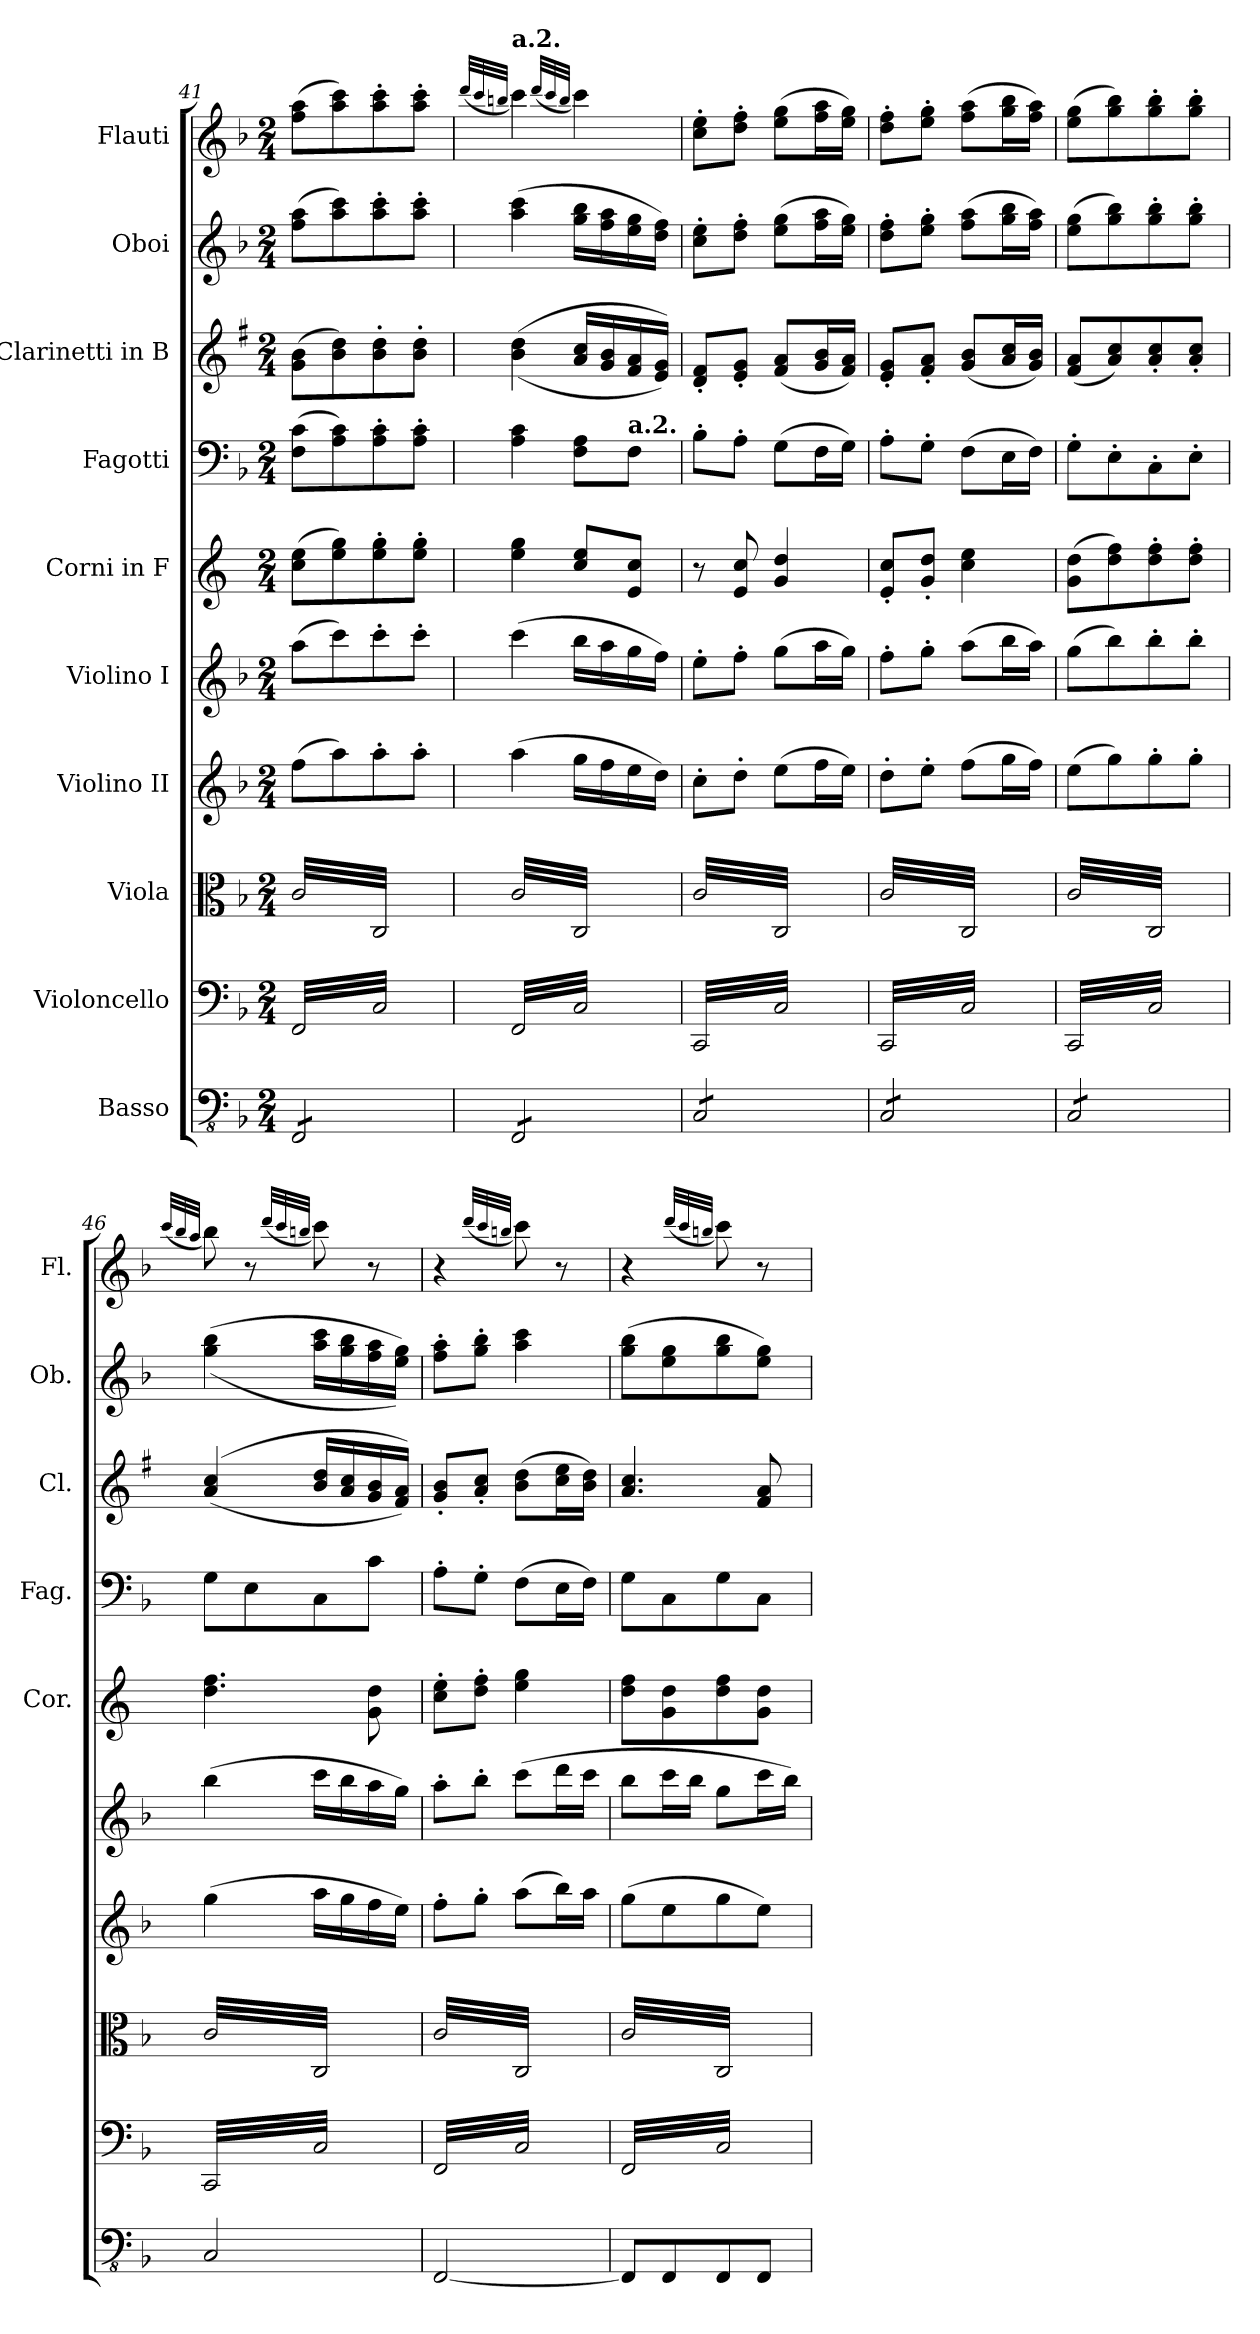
**kern	**kern	**kern	**kern	**kern	**kern	**kern	**kern	**kern	**kern
*part10	*part9	*part8	*part7	*part6	*part5	*part4	*part3	*part2	*part1
*staff10	*staff9	*staff8	*staff7	*staff6	*staff5	*staff4	*staff3	*staff2	*staff1
*I"Basso	*I"Violoncello	*I"Viola	*I"Violino II	*I"Violino I	*I"Corni in F	*I"Fagotti	*I"Clarinetti in B	*I"Oboi	*I"Flauti
*	*	*	*	*	*I'Cor.	*I'Fag.	*I'Cl.	*I'Ob.	*I'Fl.
*clefFv4	*clefF4	*clefC3	*clefG2	*clefG2	*clefG2	*clefF4	*clefG2	*clefG2	*clefG2
*	*	*	*	*	*ITrd4c7	*	*ITrd1c2	*	*
*k[b-]	*k[b-]	*k[b-]	*k[b-]	*k[b-]	*k[b-]	*k[b-]	*k[b-]	*k[b-]	*k[b-]
*M2/4	*M2/4	*M2/4	*M2/4	*M2/4	*M2/4	*M2/4	*M2/4	*M2/4	*M2/4
=41	=41	=41	=41	=41	=41	=41	=41	=41	=41
*tremolo	*	*	*	*	*	*	*	*	*
*	*tremolo	*	*	*	*	*	*	*	*
*	*	*tremolo	*	*	*	*	*	*	*
8FFF/L	32FF/LLL	32c/LLL	(8ff\L	(8aa\L	(8f\ 8a\L	(8F\ 8c\L	(8f\ 8a\L	(8ff\ 8aa\L	(8ff\ 8aa\L
.	32C/	32C/	.	.	.	.	.	.	.
.	32FF/	32c/	.	.	.	.	.	.	.
.	32C/	32C/	.	.	.	.	.	.	.
8FFF/	32FF/	32c/	8aa\)	8ccc\)	8a\ 8cc\)	8A\ 8c\)	8a\ 8cc\)	8aa\ 8ccc\)	8aa\ 8ccc\)
.	32C/	32C/	.	.	.	.	.	.	.
.	32FF/	32c/	.	.	.	.	.	.	.
.	32C/	32C/	.	.	.	.	.	.	.
8FFF/	32FF/	32c/	8aa'\	8ccc'\	8a\' 8cc\'	8A\' 8c\'	8a\' 8cc\'	8aa\' 8ccc\'	8aa\' 8ccc\'
.	32C/	32C/	.	.	.	.	.	.	.
.	32FF/	32c/	.	.	.	.	.	.	.
.	32C/	32C/	.	.	.	.	.	.	.
8FFF/J	32FF/	32c/	8aa'\J	8ccc'\J	8a\' 8cc\'J	8A\' 8c\'J	8a\' 8cc\'J	8aa\' 8ccc\'J	8aa\' 8ccc\'J
.	32C/	32C/	.	.	.	.	.	.	.
.	32FF/	32c/	.	.	.	.	.	.	.
.	32C/JJJ	32C/JJJ	.	.	.	.	.	.	.
=42	=42	=42	=42	=42	=42	=42	=42	=42	=42
.	.	.	.	.	.	.	.	.	(32qddd/LLL
.	.	.	.	.	.	.	.	.	32qccc/
.	.	.	.	.	.	.	.	.	32qbbn/JJJ
!	!	!	!	!	!	!	!	!	!LO:TX:a:B:t=a.2.
8FFF/L	32FF/LLL	32c/LLL	(4aa\	(4ccc\	4a\ 4cc\	4A\ 4c\	((4a\ 4cc\	(4aa\ 4ccc\	4ccc\)
.	32C/	32C/	.	.	.	.	.	.	.
.	32FF/	32c/	.	.	.	.	.	.	.
.	32C/	32C/	.	.	.	.	.	.	.
8FFF/	32FF/	32c/	.	.	.	.	.	.	.
.	32C/	32C/	.	.	.	.	.	.	.
.	32FF/	32c/	.	.	.	.	.	.	.
.	32C/	32C/	.	.	.	.	.	.	.
.	.	.	.	.	.	.	.	.	(32qddd/LLL
.	.	.	.	.	.	.	.	.	32qccc/
.	.	.	.	.	.	.	.	.	32qbb/JJJ
8FFF/	32FF/	32c/	16gg\LL	16bb-\LL	8f/ 8a/L	8F\ 8A\L	16g/ 16b-/LL	16gg\ 16bb-\LL	4ccc\)
.	32C/	32C/	.	.	.	.	.	.	.
.	32FF/	32c/	16ff\	16aa\	.	.	16f/ 16a/	16ff\ 16aa\	.
.	32C/	32C/	.	.	.	.	.	.	.
!	!	!	!	!	!	!LO:TX:a:B:t=a.2.	!	!	!
8FFF/J	32FF/	32c/	16ee\	16gg\	8A/ 8f/J	8F\J	16e/ 16g/	16ee\ 16gg\	.
.	32C/	32C/	.	.	.	.	.	.	.
.	32FF/	32c/	16dd\JJ)	16ff\JJ)	.	.	16d/ 16f/JJ))	16dd\ 16ff\JJ)	.
.	32C/JJJ	32C/JJJ	.	.	.	.	.	.	.
=43	=43	=43	=43	=43	=43	=43	=43	=43	=43
8CC/L	32CC/LLL	32c/LLL	8cc'\L	8ee'\L	8r	8B-'\L	8c/' 8e/'L	8cc\' 8ee\'L	8cc\' 8ee\'L
.	32C/	32C/	.	.	.	.	.	.	.
.	32CC/	32c/	.	.	.	.	.	.	.
.	32C/	32C/	.	.	.	.	.	.	.
8CC/	32CC/	32c/	8dd'\J	8ff'\J	8A/ 8f/	8A'\J	8d/' 8f/'J	8dd\' 8ff\'J	8dd\' 8ff\'J
.	32C/	32C/	.	.	.	.	.	.	.
.	32CC/	32c/	.	.	.	.	.	.	.
.	32C/	32C/	.	.	.	.	.	.	.
8CC/	32CC/	32c/	(8ee\L	(8gg\L	4c/ 4g/	(8G\L	(8e/ 8g/L	(8ee\ 8gg\L	(8ee\ 8gg\L
.	32C/	32C/	.	.	.	.	.	.	.
.	32CC/	32c/	.	.	.	.	.	.	.
.	32C/	32C/	.	.	.	.	.	.	.
8CC/J	32CC/	32c/	16ff\L	16aa\L	.	16F\L	16f/ 16a/L	16ff\ 16aa\L	16ff\ 16aa\L
.	32C/	32C/	.	.	.	.	.	.	.
.	32CC/	32c/	16ee\JJ)	16gg\JJ)	.	16G\JJ)	16e/ 16g/JJ)	16ee\ 16gg\JJ)	16ee\ 16gg\JJ)
.	32C/JJJ	32C/JJJ	.	.	.	.	.	.	.
=44	=44	=44	=44	=44	=44	=44	=44	=44	=44
8CC/L	32CC/LLL	32c/LLL	8dd'\L	8ff'\L	8A/' 8f/'L	8A'\L	8d/' 8f/'L	8dd\' 8ff\'L	8dd\' 8ff\'L
.	32C/	32C/	.	.	.	.	.	.	.
.	32CC/	32c/	.	.	.	.	.	.	.
.	32C/	32C/	.	.	.	.	.	.	.
8CC/	32CC/	32c/	8ee'\J	8gg'\J	8c/' 8g/'J	8G'\J	8e/' 8g/'J	8ee\' 8gg\'J	8ee\' 8gg\'J
.	32C/	32C/	.	.	.	.	.	.	.
.	32CC/	32c/	.	.	.	.	.	.	.
.	32C/	32C/	.	.	.	.	.	.	.
8CC/	32CC/	32c/	(8ff\L	(8aa\L	4f\ 4a\	(8F\L	(8f/ 8a/L	(8ff\ 8aa\L	(8ff\ 8aa\L
.	32C/	32C/	.	.	.	.	.	.	.
.	32CC/	32c/	.	.	.	.	.	.	.
.	32C/	32C/	.	.	.	.	.	.	.
8CC/J	32CC/	32c/	16gg\L	16bb-\L	.	16E\L	16g/ 16b-/L	16gg\ 16bb-\L	16gg\ 16bb-\L
.	32C/	32C/	.	.	.	.	.	.	.
.	32CC/	32c/	16ff\JJ)	16aa\JJ)	.	16F\JJ)	16f/ 16a/JJ)	16ff\ 16aa\JJ)	16ff\ 16aa\JJ)
.	32C/JJJ	32C/JJJ	.	.	.	.	.	.	.
=45	=45	=45	=45	=45	=45	=45	=45	=45	=45
8CC/L	32CC/LLL	32c/LLL	(8ee\L	(8gg\L	(8c\ 8g\L	8G'\L	(8e/ 8g/L	(8ee\ 8gg\L	(8ee\ 8gg\L
.	32C/	32C/	.	.	.	.	.	.	.
.	32CC/	32c/	.	.	.	.	.	.	.
.	32C/	32C/	.	.	.	.	.	.	.
8CC/	32CC/	32c/	8gg\)	8bb-\)	8g\ 8b-\)	8E'\	8g/ 8b-/)	8gg\ 8bb-\)	8gg\ 8bb-\)
.	32C/	32C/	.	.	.	.	.	.	.
.	32CC/	32c/	.	.	.	.	.	.	.
.	32C/	32C/	.	.	.	.	.	.	.
8CC/	32CC/	32c/	8gg'\	8bb-'\	8g\' 8b-\'	8C'\	8g/' 8b-/'	8gg\' 8bb-\'	8gg\' 8bb-\'
.	32C/	32C/	.	.	.	.	.	.	.
.	32CC/	32c/	.	.	.	.	.	.	.
.	32C/	32C/	.	.	.	.	.	.	.
8CC/J	32CC/	32c/	8gg'\J	8bb-'\J	8g\' 8b-\'J	8E'\J	8g/' 8b-/'J	8gg\' 8bb-\'J	8gg\' 8bb-\'J
*Xtremolo	*	*	*	*	*	*	*	*	*
.	32C/	32C/	.	.	.	.	.	.	.
.	32CC/	32c/	.	.	.	.	.	.	.
.	32C/JJJ	32C/JJJ	.	.	.	.	.	.	.
!!LO:PB:g=z
=46	=46	=46	=46	=46	=46	=46	=46	=46	=46
.	.	.	.	.	.	.	.	.	(32qccc/LLL
.	.	.	.	.	.	.	.	.	32qbb-/
.	.	.	.	.	.	.	.	.	32qaa/JJJ
2CC/	32CC/LLL	32c/LLL	(4gg\	(4bb-\	4.g\ 4.b-\	8G\L	(>(4g/ 4b-/	((4gg\ 4bb-\	8bb-\)
.	32C/	32C/	.	.	.	.	.	.	.
.	32CC/	32c/	.	.	.	.	.	.	.
.	32C/	32C/	.	.	.	.	.	.	.
.	32CC/	32c/	.	.	.	8E\	.	.	8r
.	32C/	32C/	.	.	.	.	.	.	.
.	32CC/	32c/	.	.	.	.	.	.	.
.	32C/	32C/	.	.	.	.	.	.	.
.	.	.	.	.	.	.	.	.	(32qddd/LLL
.	.	.	.	.	.	.	.	.	32qccc/
.	.	.	.	.	.	.	.	.	32qbbn/JJJ
.	32CC/	32c/	16aa\LL	16ccc\LL	.	8C\	16a/ 16cc/LL	16aa\ 16ccc\LL	8ccc\)
.	32C/	32C/	.	.	.	.	.	.	.
.	32CC/	32c/	16gg\	16bb-\	.	.	16g/ 16b-/	16gg\ 16bb-\	.
.	32C/	32C/	.	.	.	.	.	.	.
.	32CC/	32c/	16ff\	16aa\	8c\ 8g\	8c\J	16f/ 16a/	16ff\ 16aa\	8r
.	32C/	32C/	.	.	.	.	.	.	.
.	32CC/	32c/	16ee\JJ)	16gg\JJ)	.	.	16e/ 16g/JJ))	16ee\ 16gg\JJ))	.
.	32C/JJJ	32C/JJJ	.	.	.	.	.	.	.
=47	=47	=47	=47	=47	=47	=47	=47	=47	=47
[2FFF/	32FF/LLL	32c/LLL	8ff'\L	8aa'\L	8f\' 8a\'L	8A'\L	8f/' 8a/'L	8ff\' 8aa\'L	4r
.	32C/	32C/	.	.	.	.	.	.	.
.	32FF/	32c/	.	.	.	.	.	.	.
.	32C/	32C/	.	.	.	.	.	.	.
.	32FF/	32c/	8gg'\J	8bb-'\J	8g\' 8b-\'J	8G'\J	8g/' 8b-/'J	8gg\' 8bb-\'J	.
.	32C/	32C/	.	.	.	.	.	.	.
.	32FF/	32c/	.	.	.	.	.	.	.
.	32C/	32C/	.	.	.	.	.	.	.
.	.	.	.	.	.	.	.	.	(32qddd/LLL
.	.	.	.	.	.	.	.	.	32qccc/
.	.	.	.	.	.	.	.	.	32qbbn/JJJ
.	32FF/	32c/	(8aa\L	(8ccc\L	4a\ 4cc\	(8F\L	(8a\ 8cc\L	4aa\ 4ccc\	8ccc\)
.	32C/	32C/	.	.	.	.	.	.	.
.	32FF/	32c/	.	.	.	.	.	.	.
.	32C/	32C/	.	.	.	.	.	.	.
.	32FF/	32c/	16bb-\L)	16ddd\L	.	16E\L	16b-\ 16dd\L	.	8r
.	32C/	32C/	.	.	.	.	.	.	.
.	32FF/	32c/	16aa\JJ	16ccc\JJ	.	16F\JJ)	16a\ 16cc\JJ)	.	.
.	32C/JJJ	32C/JJJ	.	.	.	.	.	.	.
=48	=48	=48	=48	=48	=48	=48	=48	=48	=48
8FFF/L]	32FF/LLL	32c/LLL	(8gg\L	8bb-\L	8g\ 8b-\L	8G\L	4.g/ 4.b-/	(8gg\ 8bb-\L	4r
.	32C/	32C/	.	.	.	.	.	.	.
.	32FF/	32c/	.	.	.	.	.	.	.
.	32C/	32C/	.	.	.	.	.	.	.
8FFF/	32FF/	32c/	8ee\	16ccc\L	8c\ 8g\	8C\	.	8ee\ 8gg\	.
.	32C/	32C/	.	.	.	.	.	.	.
.	32FF/	32c/	.	16bb-\JJ	.	.	.	.	.
.	32C/	32C/	.	.	.	.	.	.	.
.	.	.	.	.	.	.	.	.	(32qddd/LLL
.	.	.	.	.	.	.	.	.	32qccc/
.	.	.	.	.	.	.	.	.	32qbbn/JJJ
8FFF/	32FF/	32c/	8gg\	8gg\L	8g\ 8b-\	8G\	.	8gg\ 8bb-\	8ccc\)
.	32C/	32C/	.	.	.	.	.	.	.
.	32FF/	32c/	.	.	.	.	.	.	.
.	32C/	32C/	.	.	.	.	.	.	.
8FFF/J	32FF/	32c/	8ee\J)	16ccc\L	8c\ 8g\J	8C\J	8e/ 8g/	8ee\ 8gg\J)	8r
.	32C/	32C/	.	.	.	.	.	.	.
.	32FF/	32c/	.	16bb-\JJ)	.	.	.	.	.
.	32C/JJJ	32C/JJJ	.	.	.	.	.	.	.
*	*	*Xtremolo	*	*	*	*	*	*	*
*	*Xtremolo	*	*	*	*	*	*	*	*
.	.	.	.	.	.	.	.	.	.
.	.	.	.	.	.	.	.	.	.
.	.	.	.	.	.	.	.	.	.
.	.	.	.	.	.	.	.	.	.
.	.	.	.	.	.	.	.	.	.
.	.	.	.	.	.	.	.	.	.
.	.	.	.	.	.	.	.	.	.
.	.	.	.	.	.	.	.	.	.
=	=	=	=	=	=	=	=	=	=
*-	*-	*-	*-	*-	*-	*-	*-	*-	*-
